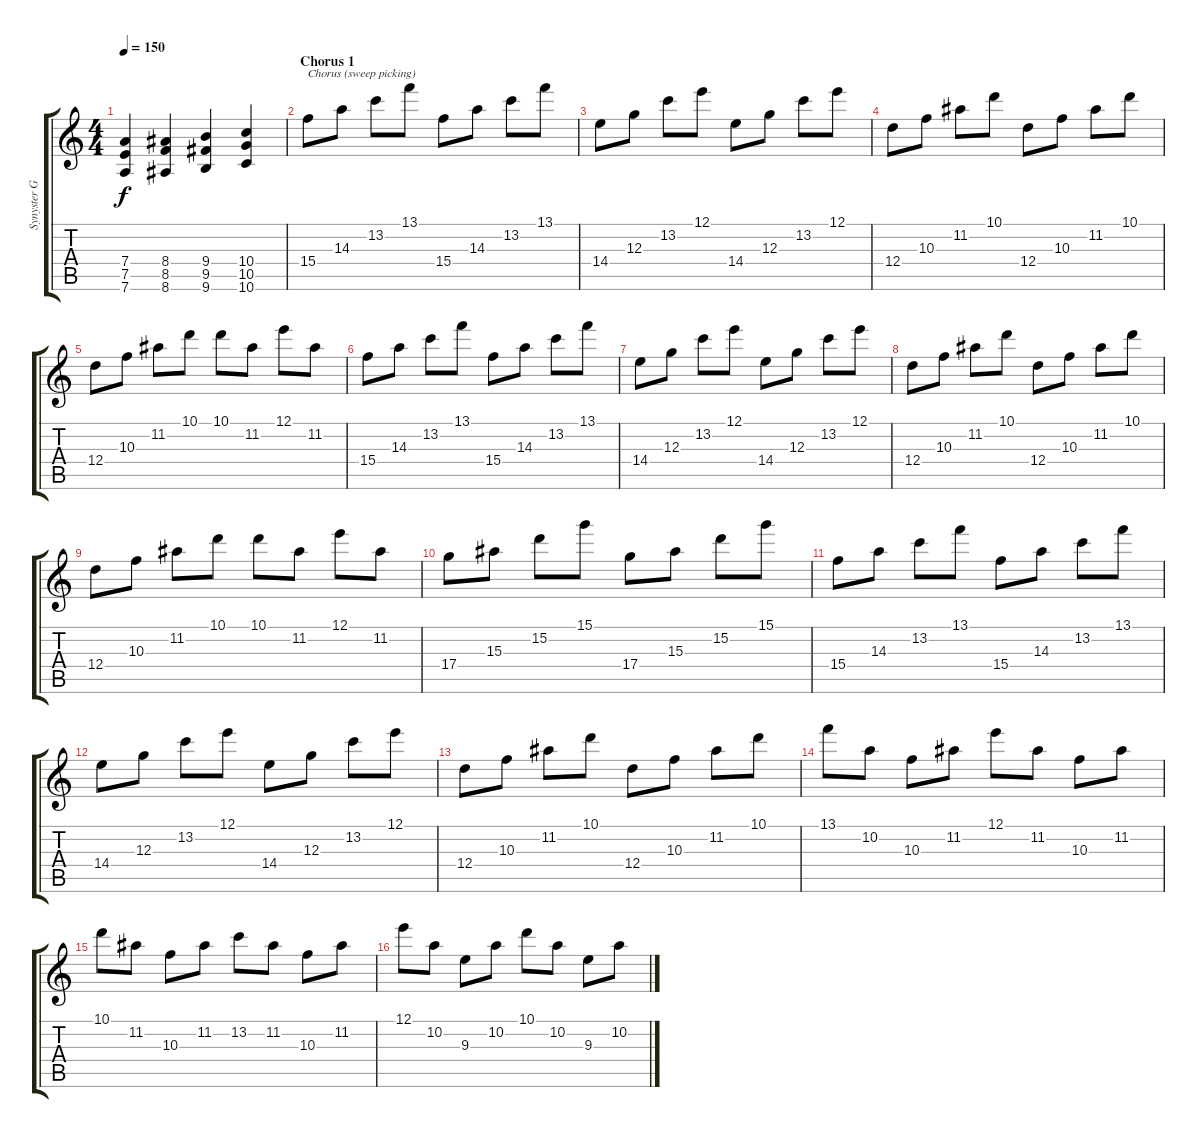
\track ("Synyster Gates" "Synyster G") {instrument distortionguitar}
\staff {score tabs}
\tuning (E4 B3 G3 D3 A2 D2) {hide}
\ts (4 4)
\tempo 150
\clef g2
\ks c
(7.4 7.5 7.6).4{dy f} (8.4 8.5 8.6).4 (9.4 9.5 9.6).4 (10.4 10.5 10.6).4 |
\section ("" "Chorus 1")
15.4.8{txt "Chorus (sweep picking)"} 14.3.8 13.2.8 13.1.8 15.4.8 14.3.8 13.2.8 13.1.8 |
14.4.8 12.3.8 13.2.8 12.1.8 14.4.8 12.3.8 13.2.8 12.1.8 |
12.4.8 10.3.8 11.2.8 10.1.8 12.4.8 10.3.8 11.2.8 10.1.8 |
12.4.8 10.3.8 11.2.8 10.1.8 10.1.8 11.2.8 12.1.8 11.2.8 |
15.4.8 14.3.8 13.2.8 13.1.8 15.4.8 14.3.8 13.2.8 13.1.8 |
14.4.8 12.3.8 13.2.8 12.1.8 14.4.8 12.3.8 13.2.8 12.1.8 |
12.4.8 10.3.8 11.2.8 10.1.8 12.4.8 10.3.8 11.2.8 10.1.8 |
12.4.8 10.3.8 11.2.8 10.1.8 10.1.8 11.2.8 12.1.8 11.2.8 |
17.4.8 15.3.8 15.2.8 15.1.8 17.4.8 15.3.8 15.2.8 15.1.8 |
15.4.8 14.3.8 13.2.8 13.1.8 15.4.8 14.3.8 13.2.8 13.1.8 |
14.4.8 12.3.8 13.2.8 12.1.8 14.4.8 12.3.8 13.2.8 12.1.8 |
12.4.8 10.3.8 11.2.8 10.1.8 12.4.8 10.3.8 11.2.8 10.1.8 |
13.1.8 10.2.8 10.3.8 11.2.8 12.1.8 11.2.8 10.3.8 11.2.8 |
10.1.8 11.2.8 10.3.8 11.2.8 13.2.8 11.2.8 10.3.8 11.2.8 |
12.1.8 10.2.8 9.3.8 10.2.8 10.1.8 10.2.8 9.3.8 10.2.8
